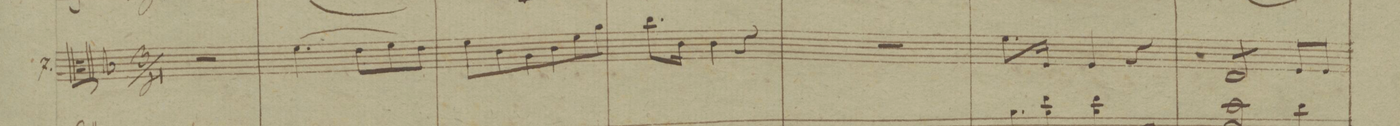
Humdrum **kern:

**kern	**dynam
*I"7.	*
*clefC3	*
*k[b-]	*
*M3/4	*
2.r	.
=2	=2
(4.f\	.
8e\L	.
8f\	.
8e\J)	.
=3	=3
*2\right	*
8f\L	.
8c\	.
8A\	.
8c\	.
8f\	.
8a\J	.
=4	=4
8.cc\L	.
16c\Jk	.
4c\	.
4r	.
=5	=5
2.r	.
=6	=6
8.f\L	.
16F/Jk	.
4F/	.
4r	.
=7	=7
*tremolo	*
8E/L	.
8E/	.
8E/	.
8E/J	.
*Xtremolo	*
8F/L	.
8F/J	.
=8	=8
*-	*-
